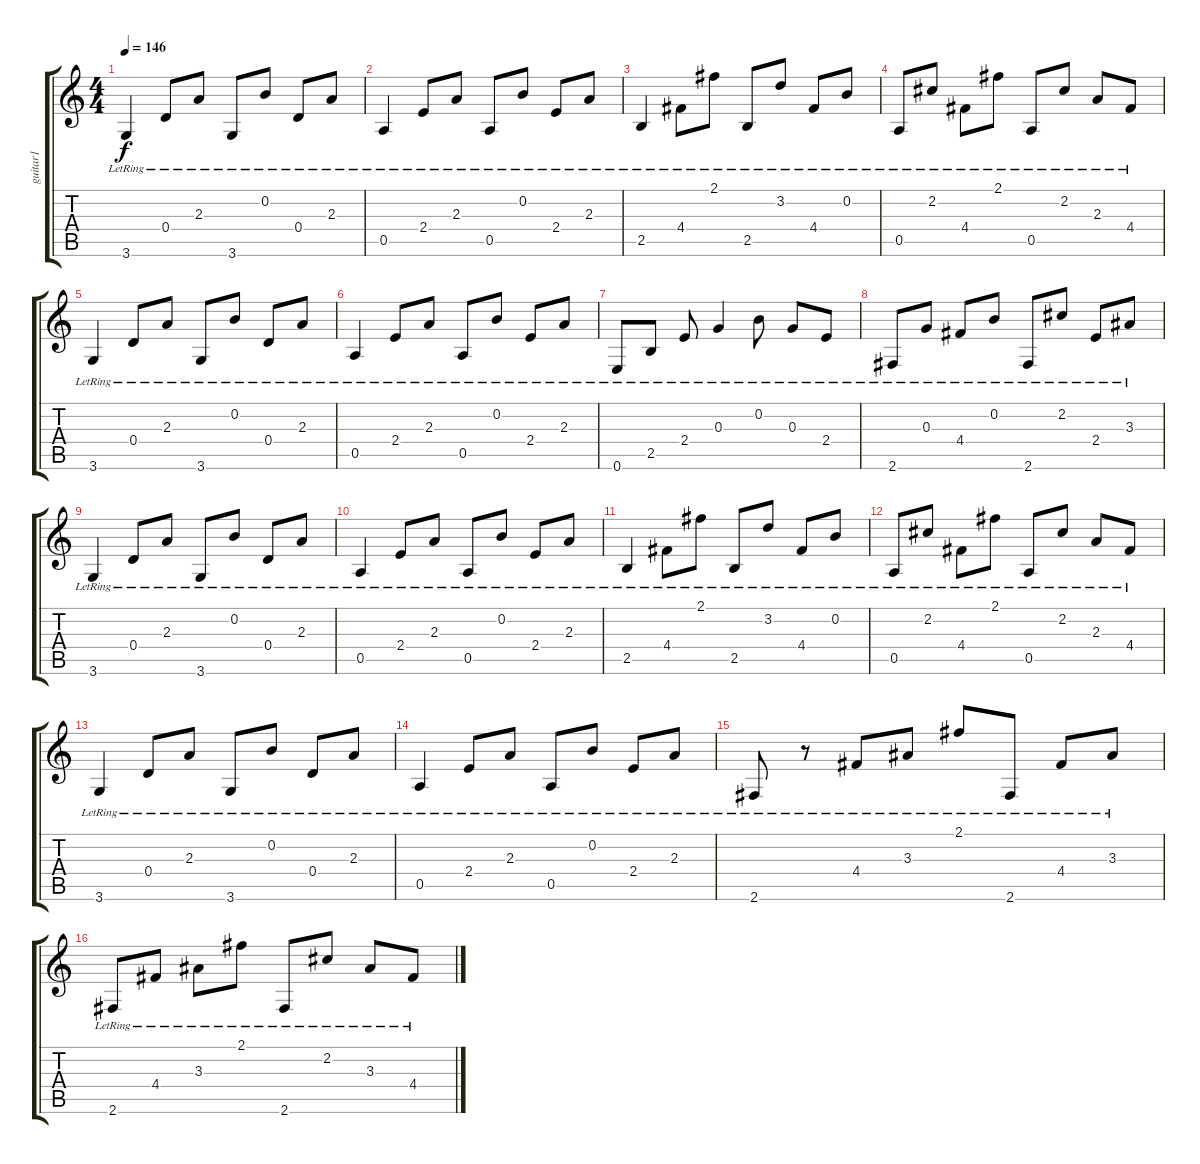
\track ("guitar1" "guitar1") {instrument acousticguitarsteel}
\staff {score tabs}
\tuning (E4 B3 G3 D3 A2 E2) {hide}
\ts (4 4)
\tempo 146
\clef g2
\ks c
3.6{lr}.4{dy f} 0.4{lr}.8 2.3{lr}.8 3.6{lr}.8 0.2{lr}.8 0.4{lr}.8 2.3{lr}.8 |
0.5{lr}.4 2.4{lr}.8 2.3{lr}.8 0.5{lr}.8 0.2{lr}.8 2.4{lr}.8 2.3{lr}.8 |
2.5{lr}.4 4.4{lr}.8 2.1{lr}.8 2.5{lr}.8 3.2{lr}.8 4.4{lr}.8 0.2{lr}.8 |
0.5{lr}.8 2.2{lr}.8 4.4{lr}.8 2.1{lr}.8 0.5{lr}.8 2.2{lr}.8 2.3{lr}.8 4.4{lr}.8 |
3.6{lr}.4 0.4{lr}.8 2.3{lr}.8 3.6{lr}.8 0.2{lr}.8 0.4{lr}.8 2.3{lr}.8 |
0.5{lr}.4 2.4{lr}.8 2.3{lr}.8 0.5{lr}.8 0.2{lr}.8 2.4{lr}.8 2.3{lr}.8 |
0.6{lr}.8 2.5{lr}.8 2.4{lr}.8 0.3{lr}.4 0.2{lr}.8 0.3{lr}.8 2.4{lr}.8 |
2.6{lr}.8 0.3{lr}.8 4.4{lr}.8 0.2{lr}.8 2.6{lr}.8 2.2{lr}.8 2.4{lr}.8 3.3{lr}.8 |
3.6{lr}.4 0.4{lr}.8 2.3{lr}.8 3.6{lr}.8 0.2{lr}.8 0.4{lr}.8 2.3{lr}.8 |
0.5{lr}.4 2.4{lr}.8 2.3{lr}.8 0.5{lr}.8 0.2{lr}.8 2.4{lr}.8 2.3{lr}.8 |
2.5{lr}.4 4.4{lr}.8 2.1{lr}.8 2.5{lr}.8 3.2{lr}.8 4.4{lr}.8 0.2{lr}.8 |
0.5{lr}.8 2.2{lr}.8 4.4{lr}.8 2.1{lr}.8 0.5{lr}.8 2.2{lr}.8 2.3{lr}.8 4.4{lr}.8 |
3.6{lr}.4 0.4{lr}.8 2.3{lr}.8 3.6{lr}.8 0.2{lr}.8 0.4{lr}.8 2.3{lr}.8 |
0.5{lr}.4 2.4{lr}.8 2.3{lr}.8 0.5{lr}.8 0.2{lr}.8 2.4{lr}.8 2.3{lr}.8 |
2.6{lr}.8 r.8 4.4{lr}.8 3.3{lr}.8 2.1{lr}.8 2.6{lr}.8 4.4{lr}.8 3.3{lr}.8 |
2.6{lr}.8 4.4{lr}.8 3.3{lr}.8 2.1{lr}.8 2.6{lr}.8 2.2{lr}.8 3.3{lr}.8 4.4{lr}.8
